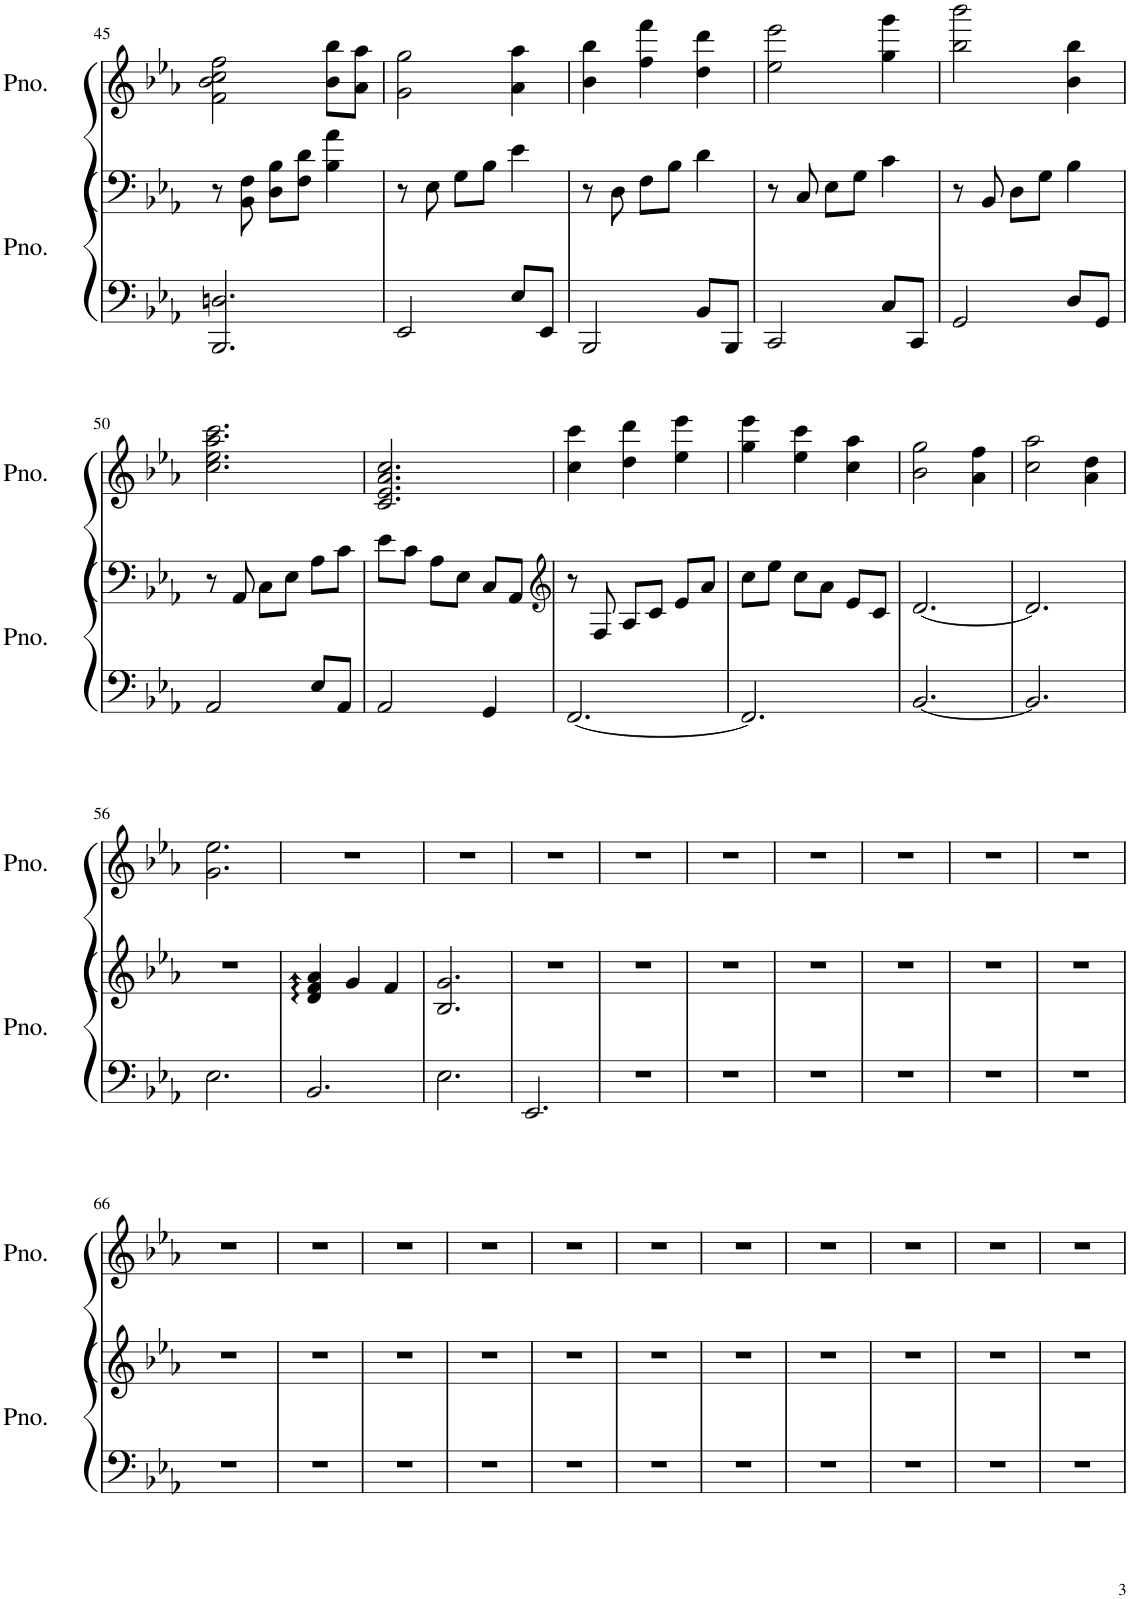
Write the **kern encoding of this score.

**kern	**kern	**kern
*part2	*part2	*part1
*staff3	*staff2	*staff1
*I"Piano	*	*I"Piano
*I'Pno.	*	*I'Pno.
!!LO:PB:g=z
*clefF4	*clefF4	*clefG2
*k[b-e-a-]	*k[b-e-a-]	*k[b-e-a-]
*M3/4	*M3/4	*M3/4
=45	=45	=45
2.BBB-/ 2.Dn/	8r	2f\ 2b-\ 2cc\ 2ff\
.	8BB-\ 8F\	.
.	8D\ 8B-\L	.
.	8F\ 8d\J	.
.	4B-\ 4a-\	8b-\ 8bb-\L
.	.	8a-\ 8aa-\J
=46	=46	=46
2EE-/	8r	2g\ 2gg\
.	8E-\	.
.	8G\L	.
.	8B-\J	.
8E-/L	4e-\	4a-\ 4aa-\
8EE-/J	.	.
=47	=47	=47
2BBB-/	8r	4b-\ 4bb-\
.	8D\	.
.	8F\L	4ff\ 4fff\
.	8B-\J	.
8BB-/L	4d\	4dd\ 4ddd\
8BBB-/J	.	.
=48	=48	=48
2CC/	8r	2ee-\ 2eee-\
.	8C/	.
.	8E-\L	.
.	8G\J	.
8C/L	4c\	4gg\ 4ggg\
8CC/J	.	.
=49	=49	=49
2GG/	8r	2bb-\ 2bbb-\
.	8BB-/	.
.	8D\L	.
.	8G\J	.
8D/L	4B-\	4b-\ 4bb-\
8GG/J	.	.
!!LO:LB:g=z
=50	=50	=50
2AA-/	8r	2.cc\ 2.ee-\ 2.aa-\ 2.ccc\
.	8AA-/	.
.	8C\L	.
.	8E-\J	.
8E-/L	8A-\L	.
8AA-/J	8c\J	.
=51	=51	=51
2AA-/	8e-\L	2.c/ 2.e-/ 2.a-/ 2.cc/
.	8c\J	.
.	8A-\L	.
.	8E-\J	.
4GG/	8C/L	.
.	8AA-/J	.
=52	=52	=52
*	*clefG2	*
[2.FF/	8r	4cc\ 4ccc\
.	8F/	.
.	8A-/L	4dd\ 4ddd\
.	8c/J	.
.	8e-/L	4ee-\ 4eee-\
.	8a-/J	.
=53	=53	=53
2.FF/]	8cc\L	4gg\ 4eee-\
.	8ee-\J	.
.	8cc\L	4ee-\ 4ccc\
.	8a-\J	.
.	8e-/L	4cc\ 4aa-\
.	8c/J	.
=54	=54	=54
[2.BB-/	[2.d/	2b-\ 2gg\
.	.	4a-\ 4ff\
=55	=55	=55
2.BB-/]	2.d/]	2cc\ 2aa-\
.	.	4a-\ 4dd\
!!LO:LB:g=z
=56	=56	=56
2.E-\	2.r	2.g\ 2.ee-\
=57	=57	=57
2.BB-/	4d/: 4f/: 4a-/:	2.r
.	4g/	.
.	4f/	.
=58	=58	=58
2.E-\	2.B-/ 2.g/	2.r
=59	=59	=59
2.EE-/	2.r	2.r
=60	=60	=60
2.r	2.r	2.r
=61	=61	=61
2.r	2.r	2.r
=62	=62	=62
2.r	2.r	2.r
=63	=63	=63
2.r	2.r	2.r
=64	=64	=64
2.r	2.r	2.r
=65	=65	=65
2.r	2.r	2.r
!!LO:LB:g=z
=66	=66	=66
2.r	2.r	2.r
=67	=67	=67
2.r	2.r	2.r
=68	=68	=68
2.r	2.r	2.r
=69	=69	=69
2.r	2.r	2.r
=70	=70	=70
2.r	2.r	2.r
=71	=71	=71
2.r	2.r	2.r
=72	=72	=72
2.r	2.r	2.r
=73	=73	=73
2.r	2.r	2.r
=74	=74	=74
2.r	2.r	2.r
=75	=75	=75
2.r	2.r	2.r
=76	=76	=76
2.r	2.r	2.r
=	=	=
*-	*-	*-
